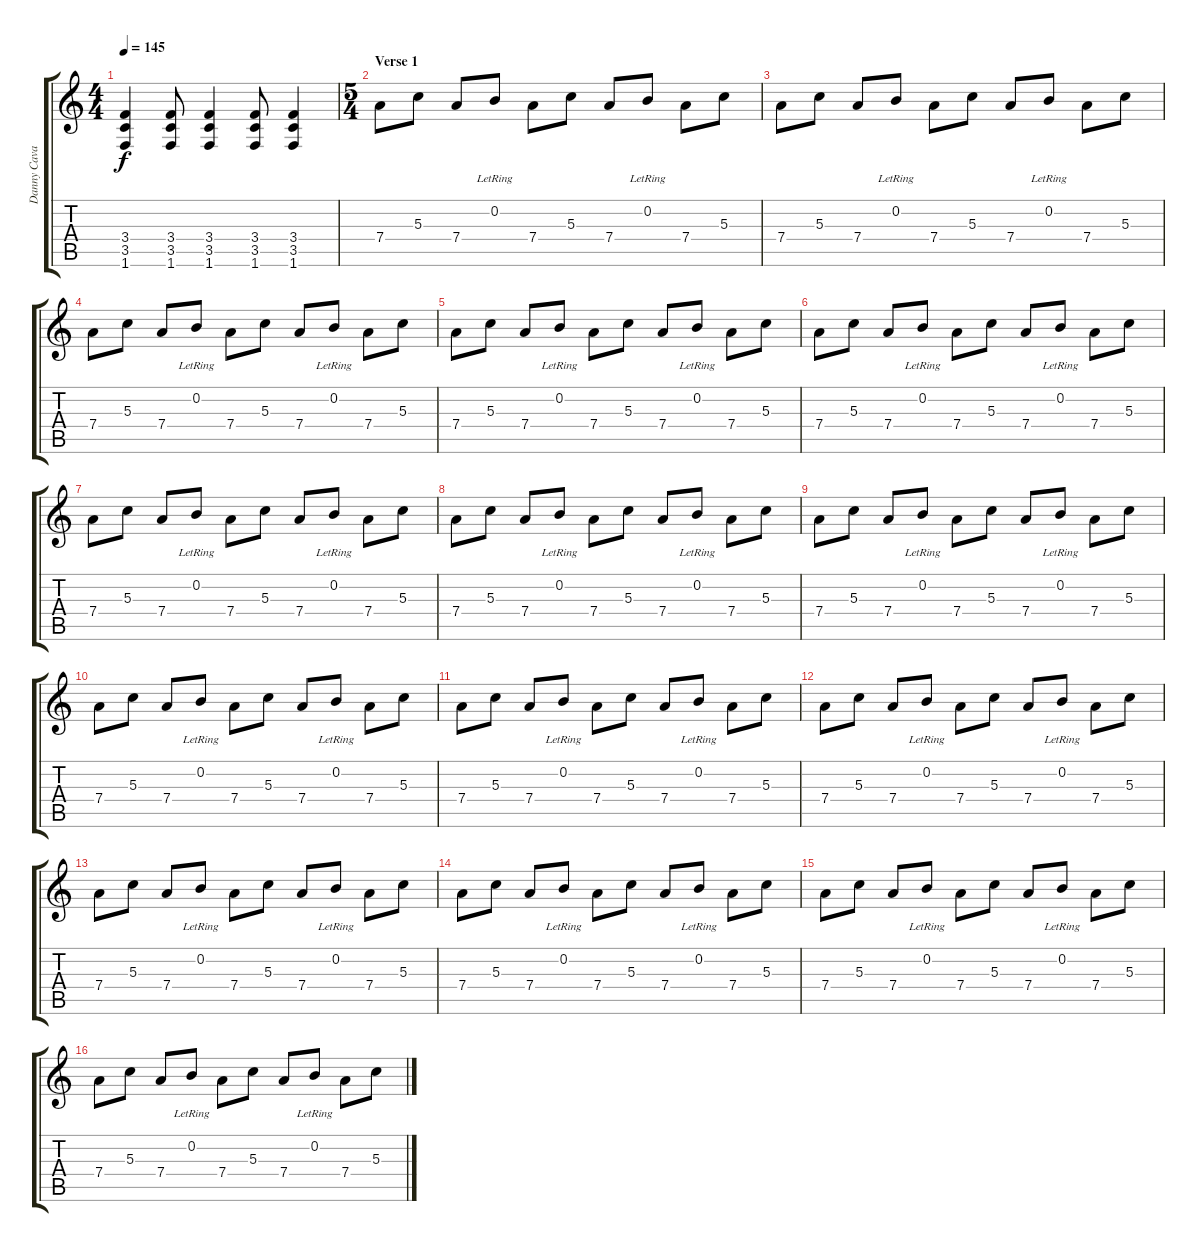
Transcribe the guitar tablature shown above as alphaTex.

\track ("Danny Cavanagh (Electric Guitar)" "Danny Cava") {instrument distortionguitar}
\staff {score tabs}
\tuning (E4 B3 G3 D3 A2 E2) {hide}
\ts (4 4)
\tempo 145
\clef g2
\ks c
(3.4 3.5 1.6).4{dy f} (3.4 3.5 1.6).8 (3.4 3.5 1.6).4 (3.4 3.5 1.6).8 (3.4 3.5 1.6).4 |
\ts (5 4)
\section ("" "Verse 1")
7.4.8{volume 13 instrument electricguitarclean} 5.3.8 7.4.8 0.2{lr}.8 7.4.8 5.3.8 7.4.8 0.2{lr}.8 7.4.8 5.3.8 |
7.4.8 5.3.8 7.4.8 0.2{lr}.8 7.4.8 5.3.8 7.4.8 0.2{lr}.8 7.4.8 5.3.8 |
7.4.8 5.3.8 7.4.8 0.2{lr}.8 7.4.8 5.3.8 7.4.8 0.2{lr}.8 7.4.8 5.3.8 |
7.4.8 5.3.8 7.4.8 0.2{lr}.8 7.4.8 5.3.8 7.4.8 0.2{lr}.8 7.4.8 5.3.8 |
7.4.8 5.3.8 7.4.8 0.2{lr}.8 7.4.8 5.3.8 7.4.8 0.2{lr}.8 7.4.8 5.3.8 |
7.4.8 5.3.8 7.4.8 0.2{lr}.8 7.4.8 5.3.8 7.4.8 0.2{lr}.8 7.4.8 5.3.8 |
7.4.8 5.3.8 7.4.8 0.2{lr}.8 7.4.8 5.3.8 7.4.8 0.2{lr}.8 7.4.8 5.3.8 |
7.4.8 5.3.8 7.4.8 0.2{lr}.8 7.4.8 5.3.8 7.4.8 0.2{lr}.8 7.4.8 5.3.8 |
7.4.8 5.3.8 7.4.8 0.2{lr}.8 7.4.8 5.3.8 7.4.8 0.2{lr}.8 7.4.8 5.3.8 |
7.4.8 5.3.8 7.4.8 0.2{lr}.8 7.4.8 5.3.8 7.4.8 0.2{lr}.8 7.4.8 5.3.8 |
7.4.8 5.3.8 7.4.8 0.2{lr}.8 7.4.8 5.3.8 7.4.8 0.2{lr}.8 7.4.8 5.3.8 |
7.4.8 5.3.8 7.4.8 0.2{lr}.8 7.4.8 5.3.8 7.4.8 0.2{lr}.8 7.4.8 5.3.8 |
7.4.8 5.3.8 7.4.8 0.2{lr}.8 7.4.8 5.3.8 7.4.8 0.2{lr}.8 7.4.8 5.3.8 |
7.4.8 5.3.8 7.4.8 0.2{lr}.8 7.4.8 5.3.8 7.4.8 0.2{lr}.8 7.4.8 5.3.8 |
7.4.8 5.3.8 7.4.8 0.2{lr}.8 7.4.8 5.3.8 7.4.8 0.2{lr}.8 7.4.8 5.3.8
